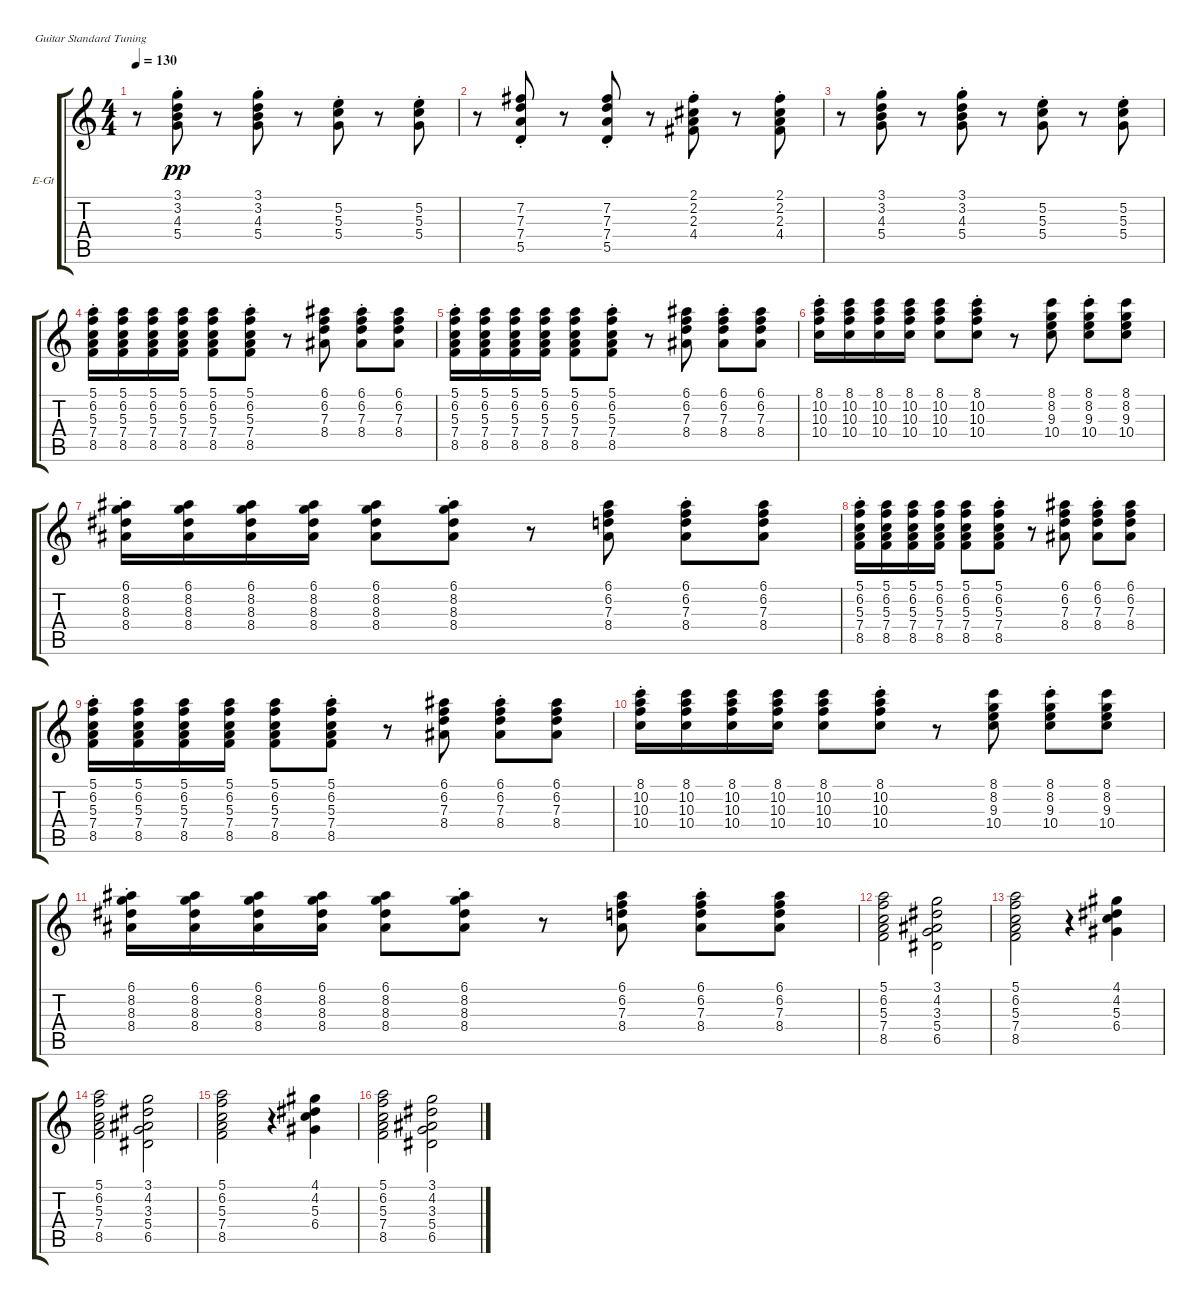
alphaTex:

\defaultSystemsLayout 4
\bracketExtendMode groupsimilarinstruments
\firstSystemTrackNameOrientation horizontal
\otherSystemsTrackNameOrientation horizontal
\track ("Electric Guitar" "E-Gt") {instrument electricguitarclean}
\staff {score tabs}
\tuning (E4 B3 G3 D3 A2 E2)
\ts (4 4)
\tempo 130
\clef g2
\ks c
r.8{dy pp} (3.1{st} 3.2{st} 4.3{st} 5.4{st}).8 r.8 (5.4{st} 4.3{st} 3.2{st} 3.1{st}).8 r.8 (5.2{st} 5.3{st} 5.4{st}).8 r.8 (5.4{st} 5.3{st} 5.2{st}).8 |
r.8 (5.5{st} 7.4{st} 7.3{st} 7.2{st}).8 r.8 (7.2{st} 7.3{st} 7.4{st} 5.5{st}).8 r.8 (2.1{st} 2.2{st} 2.3{st} 4.4{st}).8 r.8 (4.4{st} 2.3{st} 2.2{st} 2.1{st}).8 |
r.8 (3.1{st} 3.2{st} 4.3{st} 5.4{st}).8 r.8 (5.4{st} 4.3{st} 3.2{st} 3.1{st}).8 r.8 (5.2{st} 5.3{st} 5.4{st}).8 r.8 (5.4{st} 5.3{st} 5.2{st}).8 |
(8.5{st} 7.4{st} 5.3{st} 6.2{st} 5.1{st}).16 (8.5 7.4 5.3 6.2 5.1).16 (8.5 7.4 5.3 6.2 5.1).16 (8.5 7.4 5.3 6.2 5.1).16 (8.5 7.4 5.3 6.2 5.1).8 (8.5{st} 7.4{st} 5.3{st} 6.2{st} 5.1{st}).8 r.8 (6.1 6.2 7.3 8.4).8 (8.4{st} 7.3{st} 6.2{st} 6.1{st}).8 (8.4 7.3 6.2 6.1).8 |
(8.5{st} 7.4{st} 5.3{st} 6.2{st} 5.1{st}).16 (8.5 7.4 5.3 6.2 5.1).16 (8.5 7.4 5.3 6.2 5.1).16 (8.5 7.4 5.3 6.2 5.1).16 (8.5 7.4 5.3 6.2 5.1).8 (8.5{st} 7.4{st} 5.3{st} 6.2{st} 5.1{st}).8 r.8 (6.1 6.2 7.3 8.4).8 (8.4{st} 7.3{st} 6.2{st} 6.1{st}).8 (8.4 7.3 6.2 6.1).8 |
(8.1{st} 10.2{st} 10.3{st} 10.4{st}).16 (8.1 10.3 10.2 10.4).16 (8.1 10.2 10.3 10.4).16 (8.1 10.2 10.3 10.4).16 (8.1 10.2 10.3 10.4).8 (8.1{st} 10.2{st} 10.3{st} 10.4{st}).8 r.8 (8.1 8.2 9.3 10.4).8 (8.1{st} 8.2{st} 9.3{st} 10.4{st}).8 (8.1 8.2 9.3 10.4).8 |
(6.1{st} 8.2{st} 8.3{st} 8.4{st}).16 (6.1 8.2 8.3 8.4).16 (6.1 8.2 8.3 8.4).16 (6.1 8.2 8.3 8.4).16 (6.1 8.2 8.3 8.4).8 (6.1{st} 8.2{st} 8.3{st} 8.4{st}).8 r.8 (6.1 6.2 7.3 8.4).8 (6.1{st} 6.2{st} 7.3{st} 8.4{st}).8 (6.1 6.2 7.3 8.4).8 |
(8.5{st} 7.4{st} 5.3{st} 6.2{st} 5.1{st}).16 (8.5 7.4 5.3 6.2 5.1).16 (8.5 7.4 5.3 6.2 5.1).16 (8.5 7.4 5.3 6.2 5.1).16 (8.5 7.4 5.3 6.2 5.1).8 (8.5{st} 7.4{st} 5.3{st} 6.2{st} 5.1{st}).8 r.8 (6.1 6.2 7.3 8.4).8 (8.4{st} 7.3{st} 6.2{st} 6.1{st}).8 (8.4 7.3 6.2 6.1).8 |
(8.5{st} 7.4{st} 5.3{st} 6.2{st} 5.1{st}).16 (8.5 7.4 5.3 6.2 5.1).16 (8.5 7.4 5.3 6.2 5.1).16 (8.5 7.4 5.3 6.2 5.1).16 (8.5 7.4 5.3 6.2 5.1).8 (8.5{st} 7.4{st} 5.3{st} 6.2{st} 5.1{st}).8 r.8 (6.1 6.2 7.3 8.4).8 (8.4{st} 7.3{st} 6.2{st} 6.1{st}).8 (8.4 7.3 6.2 6.1).8 |
(8.1{st} 10.2{st} 10.3{st} 10.4{st}).16 (8.1 10.3 10.2 10.4).16 (8.1 10.2 10.3 10.4).16 (8.1 10.2 10.3 10.4).16 (8.1 10.2 10.3 10.4).8 (8.1{st} 10.2{st} 10.3{st} 10.4{st}).8 r.8 (8.1 8.2 9.3 10.4).8 (8.1{st} 8.2{st} 9.3{st} 10.4{st}).8 (8.1 8.2 9.3 10.4).8 |
(6.1{st} 8.2{st} 8.3{st} 8.4{st}).16 (6.1 8.2 8.3 8.4).16 (6.1 8.2 8.3 8.4).16 (6.1 8.2 8.3 8.4).16 (6.1 8.2 8.3 8.4).8 (6.1{st} 8.2{st} 8.3{st} 8.4{st}).8 r.8 (6.1 6.2 7.3 8.4).8 (6.1{st} 6.2{st} 7.3{st} 8.4{st}).8 (6.1 6.2 7.3 8.4).8 |
(8.5 7.4 5.3 6.2 5.1).2 (6.5 5.4 3.3 4.2 3.1).2 |
(8.5 7.4 5.3 6.2 5.1).2 r.4 (6.4 5.3 4.2 4.1).4 |
(8.5 7.4 5.3 6.2 5.1).2 (6.5 5.4 3.3 4.2 3.1).2 |
(8.5 7.4 5.3 6.2 5.1).2 r.4 (6.4 5.3 4.2 4.1).4 |
(8.5 7.4 5.3 6.2 5.1).2 (6.5 5.4 3.3 4.2 3.1).2
